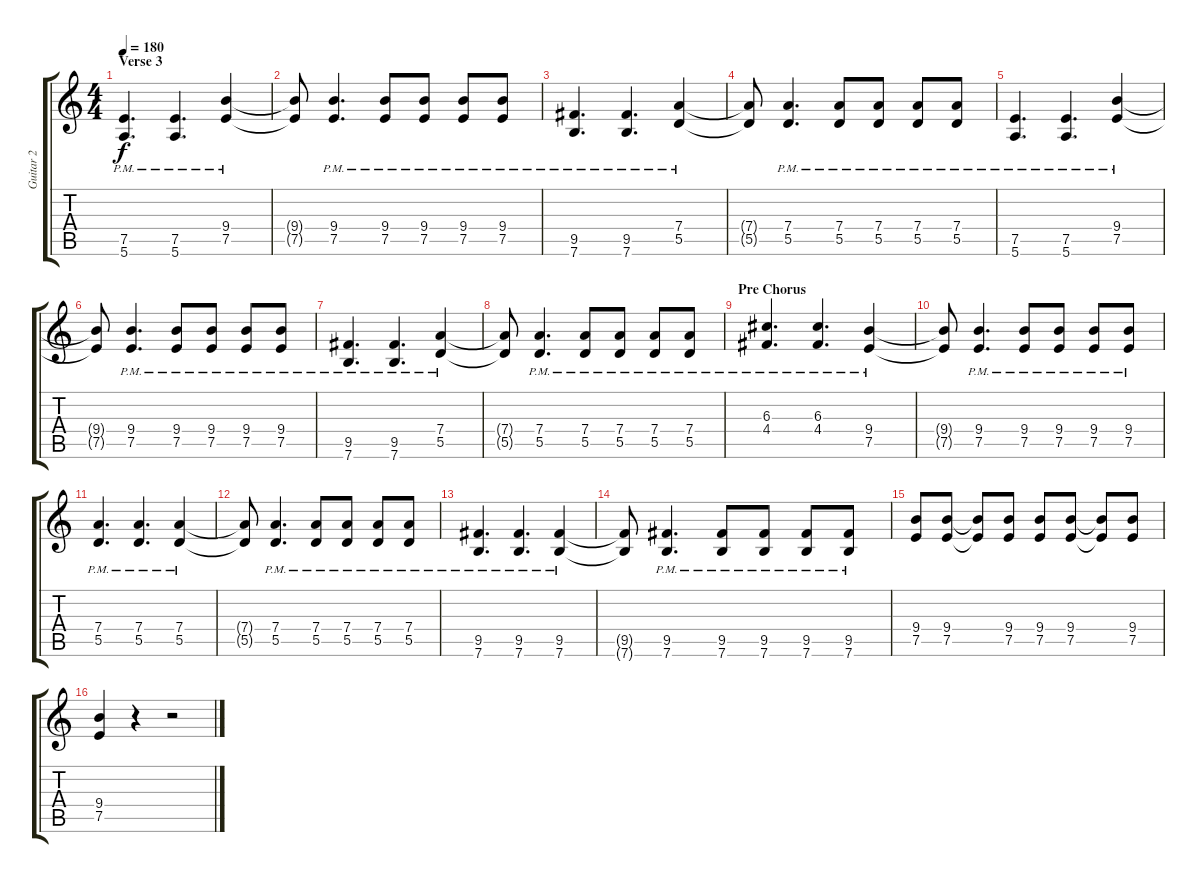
\track ("Guitar 2" "Guitar 2") {instrument acousticguitarsteel}
\staff {score tabs}
\tuning (E4 B3 G3 D3 A2 E2) {hide}
\ts (4 4)
\section ("" "Verse 3")
\tempo 180
\clef g2
\ks c
(7.5{pm} 5.6{pm}).4{d dy f} (7.5{pm} 5.6{pm}).4{d} (9.4{pm} 7.5{pm}).4 |
(9.4{t} 7.5{t}).8 (9.4{pm} 7.5{pm}).4{d} (9.4{pm} 7.5{pm}).8 (9.4{pm} 7.5{pm}).8 (9.4{pm} 7.5{pm}).8 (9.4{pm} 7.5{pm}).8 |
(9.5{pm} 7.6{pm}).4{d} (9.5{pm} 7.6{pm}).4{d} (7.4{pm} 5.5{pm}).4 |
(7.4{t} 5.5{t}).8 (7.4{pm} 5.5{pm}).4{d} (7.4{pm} 5.5{pm}).8 (7.4{pm} 5.5{pm}).8 (7.4{pm} 5.5{pm}).8 (7.4{pm} 5.5{pm}).8 |
(7.5{pm} 5.6{pm}).4{d} (7.5{pm} 5.6{pm}).4{d} (9.4{pm} 7.5{pm}).4 |
(9.4{t} 7.5{t}).8 (9.4{pm} 7.5{pm}).4{d} (9.4{pm} 7.5{pm}).8 (9.4{pm} 7.5{pm}).8 (9.4{pm} 7.5{pm}).8 (9.4{pm} 7.5{pm}).8 |
(9.5{pm} 7.6{pm}).4{d} (9.5{pm} 7.6{pm}).4{d} (7.4{pm} 5.5{pm}).4 |
(7.4{t} 5.5{t}).8 (7.4{pm} 5.5{pm}).4{d} (7.4{pm} 5.5{pm}).8 (7.4{pm} 5.5{pm}).8 (7.4{pm} 5.5{pm}).8 (7.4{pm} 5.5{pm}).8 |
\section ("" "Pre Chorus")
(6.3{pm} 4.4{pm}).4{d} (6.3{pm} 4.4{pm}).4{d} (9.4{pm} 7.5{pm}).4 |
(9.4{t} 7.5{t}).8 (9.4{pm} 7.5{pm}).4{d} (9.4{pm} 7.5{pm}).8 (9.4{pm} 7.5{pm}).8 (9.4{pm} 7.5{pm}).8 (9.4{pm} 7.5{pm}).8 |
(7.4{pm} 5.5{pm}).4{d} (7.4{pm} 5.5{pm}).4{d} (7.4{pm} 5.5{pm}).4 |
(7.4{t} 5.5{t}).8 (7.4{pm} 5.5{pm}).4{d} (7.4{pm} 5.5{pm}).8 (7.4{pm} 5.5{pm}).8 (7.4{pm} 5.5{pm}).8 (7.4{pm} 5.5{pm}).8 |
(9.5{pm} 7.6{pm}).4{d} (9.5{pm} 7.6{pm}).4{d} (9.5{pm} 7.6{pm}).4 |
(9.5{t} 7.6{t}).8 (9.5{pm} 7.6{pm}).4{d} (9.5{pm} 7.6{pm}).8 (9.5{pm} 7.6{pm}).8 (9.5{pm} 7.6{pm}).8 (9.5{pm} 7.6{pm}).8 |
(9.4 7.5).8 (9.4 7.5).8 (9.4{t} 7.5{t}).8 (9.4 7.5).8 (9.4 7.5).8 (9.4 7.5).8 (9.4{t} 7.5{t}).8 (9.4 7.5).8 |
(9.4 7.5).4 r.4 r.2
